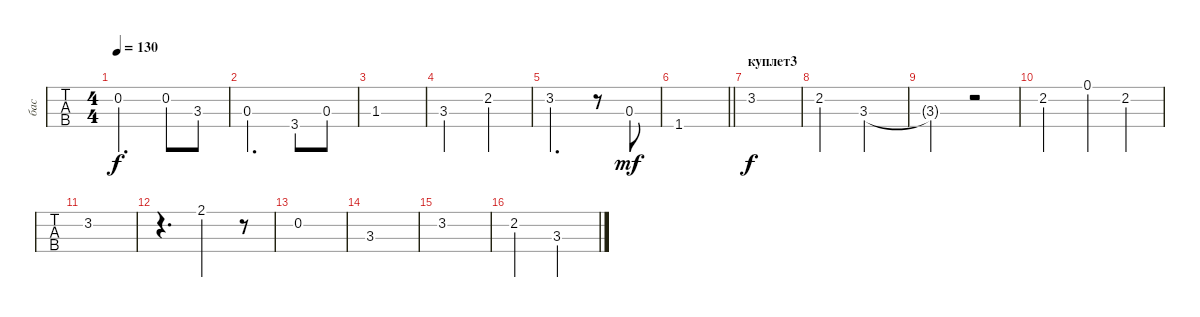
\track ("бас" "бас") {instrument electricbassfinger}
\staff {tabs}
\tuning (G2 D2 A1 E1) {hide}
\ts (4 4)
\tempo 130
\clef f4
\ks c
0.2.2{d dy f} 0.2.8 3.3.8 |
0.3.2{d} 3.4.8 0.3.8 |
1.3.1 |
3.3.2 2.2.2 |
3.2.2{d} r.8 0.3.8{dy mf} |
\barLineRight lightlight
1.4.1 |
\section ("" "куплет3")
3.2.1{dy f} |
2.2.2 3.3.2 |
3.3{t}.2 r.2 |
2.2.2 0.1.4 2.2.4 |
3.2.1 |
r.4{d} 2.1.2 r.8 |
0.2.1 |
3.3.1 |
3.2.1 |
2.2.2 3.3.2
